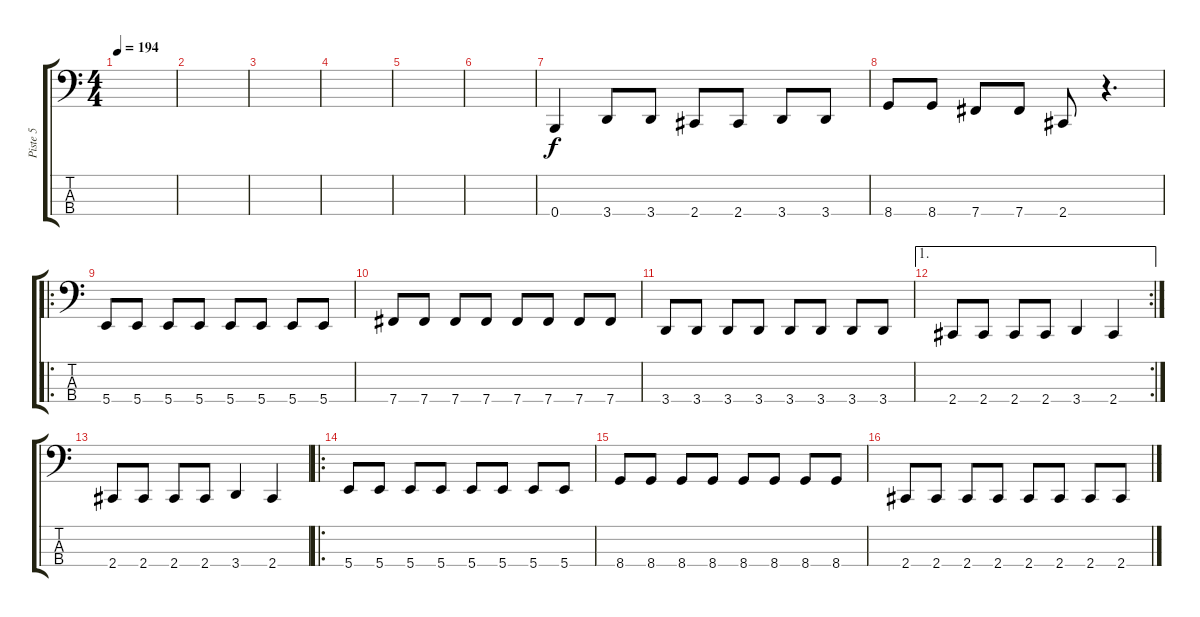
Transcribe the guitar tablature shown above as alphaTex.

\track ("Piste 5" "Piste 5") {instrument electricbasspick}
\staff {score tabs}
\tuning (E2 B1 Gb1 B0) {hide}
\ts (4 4)
\tempo 194
\clef f4
\ks c
|
|
|
|
|
|
0.4.4 3.4.8 3.4.8 2.4.8 2.4.8 3.4.8 3.4.8 |
8.4.8 8.4.8 7.4.8 7.4.8 2.4.8 r.4{d} |
\ro
5.4.8 5.4.8 5.4.8 5.4.8 5.4.8 5.4.8 5.4.8 5.4.8 |
7.4.8 7.4.8 7.4.8 7.4.8 7.4.8 7.4.8 7.4.8 7.4.8 |
3.4.8 3.4.8 3.4.8 3.4.8 3.4.8 3.4.8 3.4.8 3.4.8 |
\ae 1
\rc 2
2.4.8 2.4.8 2.4.8 2.4.8 3.4.4 2.4.4 |
2.4.8 2.4.8 2.4.8 2.4.8 3.4.4 2.4.4 |
\ro
5.4.8 5.4.8 5.4.8 5.4.8 5.4.8 5.4.8 5.4.8 5.4.8 |
8.4.8 8.4.8 8.4.8 8.4.8 8.4.8 8.4.8 8.4.8 8.4.8 |
2.4.8 2.4.8 2.4.8 2.4.8 2.4.8 2.4.8 2.4.8 2.4.8
